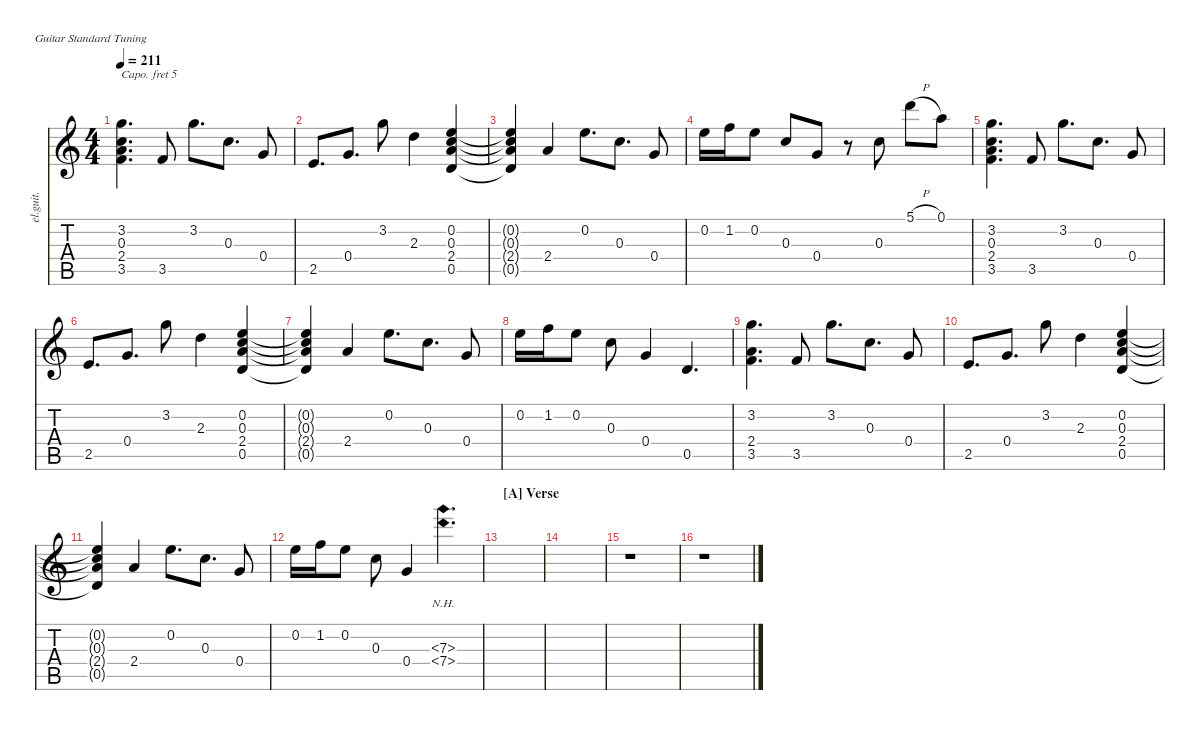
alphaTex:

\defaultSystemsLayout 4
\hideDynamics
\bracketExtendMode nobrackets
\track ("Guitar" "el.guit.") {instrument electricguitarclean}
\staff {score tabs}
\capo 5
\tuning (E4 B3 G3 D3 A2 E2)
\ts (4 4)
\tempo 211
\clef g2
\ks c
(3.5 2.4 3.2 0.3).4{d dy mf beam Down} 3.5.8{beam Up} 3.2.8{d beam Down} 0.3.8{d beam Down} 0.4.8{beam Up} |
2.5.8{d beam Up} 0.4.8{d beam Up} 3.2.8{beam Down} 2.3.4{beam Down} (0.5 2.4 0.3 0.2).4{beam Up} |
(0.5{t} 2.4{t} 0.3{t} 0.2{t}).4{beam Up} 2.4.4{beam Up} 0.2.8{d beam Down} 0.3.8{d beam Down} 0.4.8{beam Up} |
0.2.16{beam Down} 1.2.16{beam Down} 0.2.8{beam Down} 0.3.8{beam Up} 0.4.8{beam Up} r.8{beam Down} 0.3.8{beam Down} 5.1{h}.8{beam Down} 0.1.8{beam Down} |
(3.5 2.4 3.2 0.3).4{d beam Down} 3.5.8{beam Up} 3.2.8{d beam Down} 0.3.8{d beam Down} 0.4.8{beam Up} |
2.5.8{d beam Up} 0.4.8{d beam Up} 3.2.8{beam Down} 2.3.4{beam Down} (0.5 2.4 0.3 0.2).4{beam Up} |
(0.5{t} 2.4{t} 0.3{t} 0.2{t}).4{beam Up} 2.4.4{beam Up} 0.2.8{d beam Down} 0.3.8{d beam Down} 0.4.8{beam Up} |
0.2.16{beam Down} 1.2.16{beam Down} 0.2.8{beam Down} 0.3.8{beam Down} 0.4.4{beam Up} 0.5.4{d beam Up} |
(3.5 2.4 3.2).4{d beam Down} 3.5.8{beam Up} 3.2.8{d beam Down} 0.3.8{d beam Down} 0.4.8{beam Up} |
2.5.8{d beam Up} 0.4.8{d beam Up} 3.2.8{beam Down} 2.3.4{beam Down} (0.5 2.4 0.3 0.2).4{beam Up} |
(0.5{t} 2.4{t} 0.3{t} 0.2{t}).4{beam Up} 2.4.4{beam Up} 0.2.8{d beam Down} 0.3.8{d beam Down} 0.4.8{beam Up} |
0.2.16{beam Down} 1.2.16{beam Down} 0.2.8{beam Down} 0.3.8{beam Down} 0.4.4{beam Up} (7.4{nh} 7.3{nh}).4{d beam Down} |
\section ("A" "Verse")
|
|
r.1{beam Down} |
r.1{beam Down}
